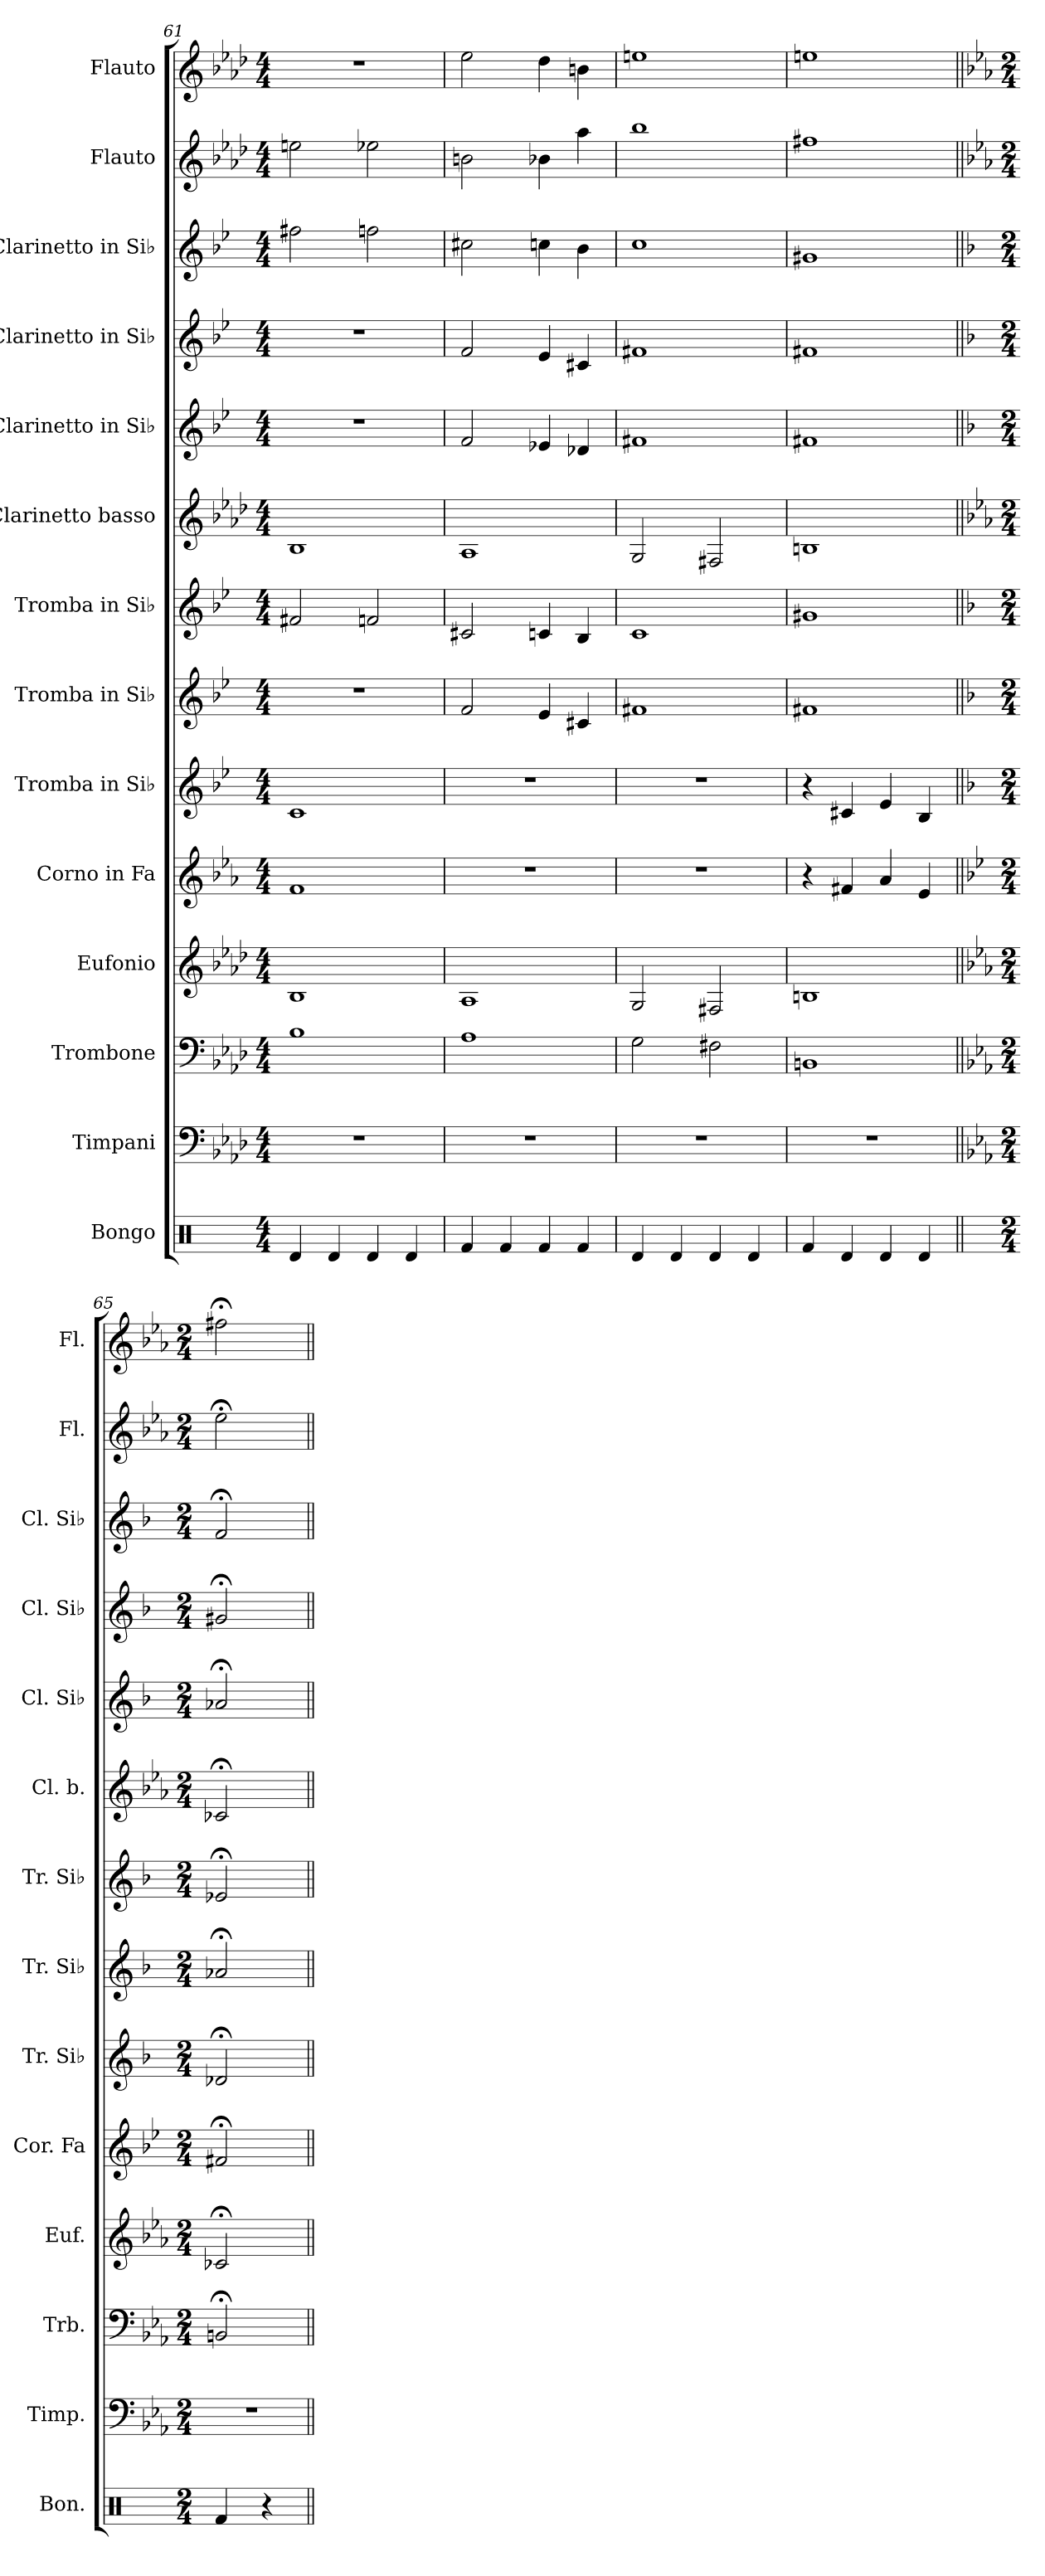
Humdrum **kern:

**kern	**kern	**kern	**kern	**kern	**kern	**kern	**kern	**kern	**kern	**kern	**kern	**kern	**kern
*part14	*part13	*part12	*part11	*part10	*part9	*part8	*part7	*part6	*part5	*part4	*part3	*part2	*part1
*staff14	*staff13	*staff12	*staff11	*staff10	*staff9	*staff8	*staff7	*staff6	*staff5	*staff4	*staff3	*staff2	*staff1
*I"Bongo	*I"Timpani	*I"Trombone	*I"Eufonio	*I"Corno in Fa	*I"Tromba in Si♭	*I"Tromba in Si♭	*I"Tromba in Si♭	*I"Clarinetto basso	*I"Clarinetto in Si♭	*I"Clarinetto in Si♭	*I"Clarinetto in Si♭	*I"Flauto	*I"Flauto
*I'Bon.	*I'Timp.	*I'Trb.	*I'Euf.	*I'Cor. Fa	*I'Tr. Si♭	*I'Tr. Si♭	*I'Tr. Si♭	*I'Cl. b.	*I'Cl. Si♭	*I'Cl. Si♭	*I'Cl. Si♭	*I'Fl.	*I'Fl.
*clefX	*clefF4	*clefF4	*clefG2	*clefG2	*clefG2	*clefG2	*clefG2	*clefG2	*clefG2	*clefG2	*clefG2	*clefG2	*clefG2
*	*	*	*ITrd8c14	*ITrd4c7	*ITrd1c2	*ITrd1c2	*ITrd1c2	*ITrd8c14	*ITrd1c2	*ITrd1c2	*ITrd1c2	*	*
*k[]	*k[b-e-a-d-]	*k[b-e-a-d-]	*k[b-e-a-d-]	*k[b-e-a-d-]	*k[b-e-a-d-]	*k[b-e-a-d-]	*k[b-e-a-d-]	*k[b-e-a-d-]	*k[b-e-a-d-]	*k[b-e-a-d-]	*k[b-e-a-d-]	*k[b-e-a-d-]	*k[b-e-a-d-]
*M4/4	*M4/4	*M4/4	*M4/4	*M4/4	*M4/4	*M4/4	*M4/4	*M4/4	*M4/4	*M4/4	*M4/4	*M4/4	*M4/4
=61	=61	=61	=61	=61	=61	=61	=61	=61	=61	=61	=61	=61	=61
4Rd/	1r	1B-	1BB-	1B-	1B-	1r	2en/	1BB-	1r	1r	2een\	2een\	1r
4Rd/	.	.	.	.	.	.	.	.	.	.	.	.	.
4Rd/	.	.	.	.	.	.	2e-X/	.	.	.	2ee-X\	2ee-X\	.
4Rd/	.	.	.	.	.	.	.	.	.	.	.	.	.
!!LO:PB:g=z
=62	=62	=62	=62	=62	=62	=62	=62	=62	=62	=62	=62	=62	=62
4Rf/	1r	1A-	1AA-	1r	1r	2e-/	2Bn/	1AA-	2e-/	2e-/	2bn\	2bn\	2ee-\
4Rf/	.	.	.	.	.	.	.	.	.	.	.	.	.
4Rf/	.	.	.	.	.	4d-/	4B-X/	.	4d-X/	4d-/	4b-X\	4b-X\	4dd-\
4Rf/	.	.	.	.	.	4Bn/	4A-/	.	4c-X/	4Bn/	4a-\	4aa-\	4bn\
=63	=63	=63	=63	=63	=63	=63	=63	=63	=63	=63	=63	=63	=63
4Rd/	1r	2G\	2GG/	1r	1r	1en	1B-	2GG/	1en	1en	1b-	1bb-	1een
4Rd/	.	.	.	.	.	.	.	.	.	.	.	.	.
4Rd/	.	2F#X\	2FF#X/	.	.	.	.	2FF#X/	.	.	.	.	.
4Rd/	.	.	.	.	.	.	.	.	.	.	.	.	.
=64	=64	=64	=64	=64	=64	=64	=64	=64	=64	=64	=64	=64	=64
4Rf/	1r	1BBn	1BBn	4r	4r	1en	1f#X	1BBn	1en	1en	1f#X	1ff#X	1een
4Rd/	.	.	.	4Bn/	4Bn/	.	.	.	.	.	.	.	.
4Rd/	.	.	.	4d-/	4d-/	.	.	.	.	.	.	.	.
4Rd/	.	.	.	4A-/	4A-/	.	.	.	.	.	.	.	.
=65||	=65||	=65||	=65||	=65||	=65||	=65||	=65||	=65||	=65||	=65||	=65||	=65||	=65||
*	*k[b-e-a-]	*k[b-e-a-]	*k[b-e-a-]	*k[b-e-a-]	*k[b-e-a-]	*k[b-e-a-]	*k[b-e-a-]	*k[b-e-a-]	*k[b-e-a-]	*k[b-e-a-]	*k[b-e-a-]	*k[b-e-a-]	*k[b-e-a-]
*M2/4	*M2/4	*M2/4	*M2/4	*M2/4	*M2/4	*M2/4	*M2/4	*M2/4	*M2/4	*M2/4	*M2/4	*M2/4	*M2/4
4Rf/	2r	2BBn;</	2C-X;</	2Bn;</	2c-X;</	2g-X;</	2d-X;</	2C-X;</	2g-X;</	2f#X;</	2e-;</	2ee-;<\	2ff#X;<\
4r	.	.	.	.	.	.	.	.	.	.	.	.	.
=||	=||	=||	=||	=||	=||	=||	=||	=||	=||	=||	=||	=||	=||
*-	*-	*-	*-	*-	*-	*-	*-	*-	*-	*-	*-	*-	*-
